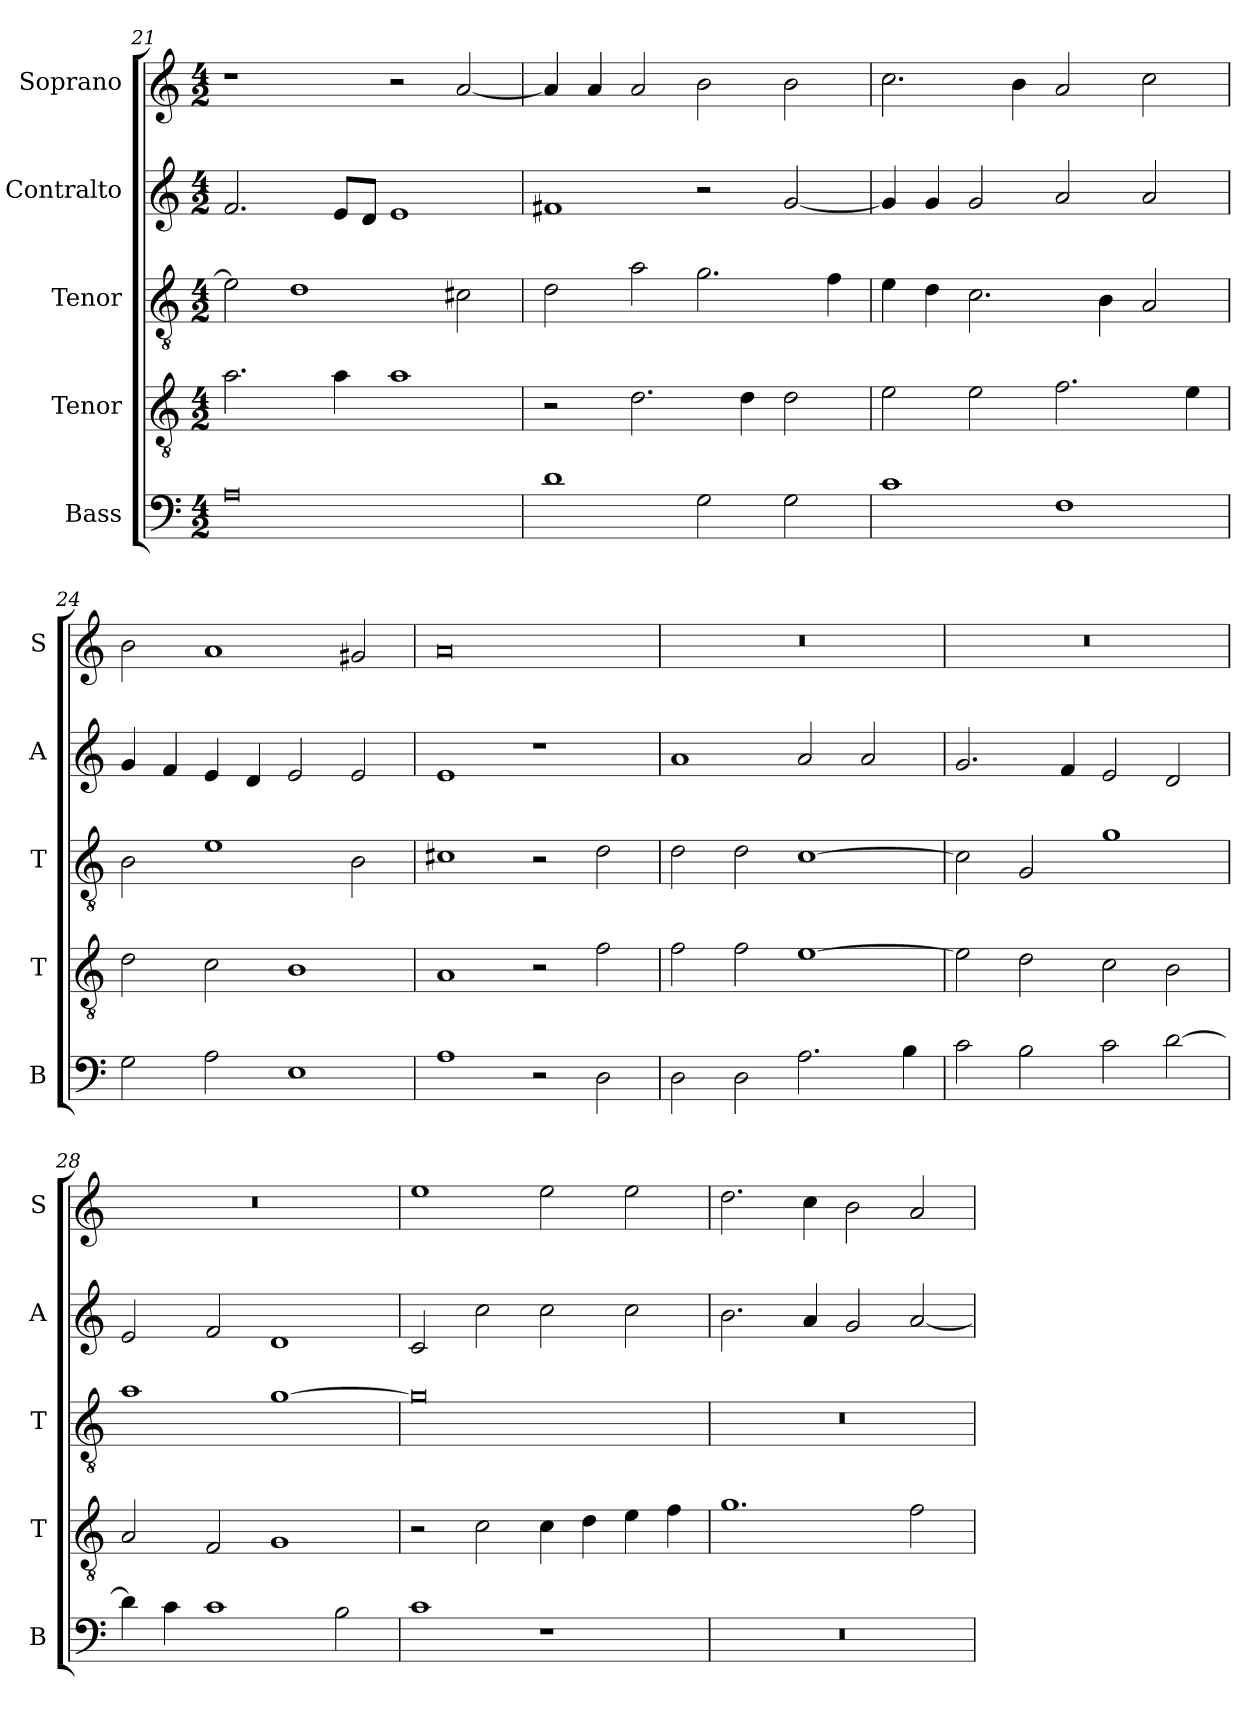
**kern	**kern	**kern	**kern	**kern
*part5	*part4	*part3	*part2	*part1
*staff5	*staff4	*staff3	*staff2	*staff1
*I"Bass	*I"Tenor	*I"Tenor	*I"Contralto	*I"Soprano
*I'B	*I'T	*I'T	*I'A	*I'S
*clefF4	*clefGv2	*clefGv2	*clefG2	*clefG2
*k[]	*k[]	*k[]	*k[]	*k[]
*A:aeo	*A:aeo	*A:aeo	*A:aeo	*A:aeo
*M4/2	*M4/2	*M4/2	*M4/2	*M4/2
=21	=21	=21	=21	=21
0A	2.a	2e]	2.f	1r
.	.	1d	.	.
.	4a	.	8e/L	.
.	.	.	8d/J	.
.	1a	.	1e	2r
.	.	2c#X	.	[2a
=22	=22	=22	=22	=22
1d	2r	2d	1f#X	4a]
.	.	.	.	4a
.	2.d	2a	.	2a
2G	.	2.g	2r	2b
.	4d	.	.	.
2G	2d	.	[2g	2b
.	.	4f	.	.
=23	=23	=23	=23	=23
1c	2e	4e	4g]	2.cc
.	.	4d	4g	.
.	2e	2.c	2g	.
.	.	.	.	4b
1F	2.f	.	2a	2a
.	.	4B	.	.
.	.	2A	2a	2cc
.	4e	.	.	.
=24	=24	=24	=24	=24
2G	2d	2B	4g	2b
.	.	.	4f	.
2A	2c	1e	4e	1a
.	.	.	4d	.
1E	1B	.	2e	.
.	.	2B	2e	2g#X
=25	=25	=25	=25	=25
1A	1A	1c#X	1e	0a
2r	2r	2r	1r	.
2D	2f	2d	.	.
=26	=26	=26	=26	=26
2D	2f	2d	1a	0r
2D	2f	2d	.	.
2.A	[1e	[1c	2a	.
.	.	.	2a	.
4B	.	.	.	.
=27	=27	=27	=27	=27
2c	2e]	2c]	2.g	0r
2B	2d	2G	.	.
.	.	.	4f	.
2c	2c	1g	2e	.
[2d	2B	.	2d	.
=28	=28	=28	=28	=28
4d]	2A	1a	2e	0r
4c	.	.	.	.
1c	2F	.	2f	.
.	1G	[1g	1d	.
2B	.	.	.	.
=29	=29	=29	=29	=29
1c	2r	0g]	2c	1ee
.	2c	.	2cc	.
1r	4c	.	2cc	2ee
.	4d	.	.	.
.	4e	.	2cc	2ee
.	4f	.	.	.
=30	=30	=30	=30	=30
0r	1.g	0r	2.b	2.dd
.	.	.	4a	4cc
.	.	.	2g	2b
.	2f	.	[2a	2a
=	=	=	=	=
*-	*-	*-	*-	*-
